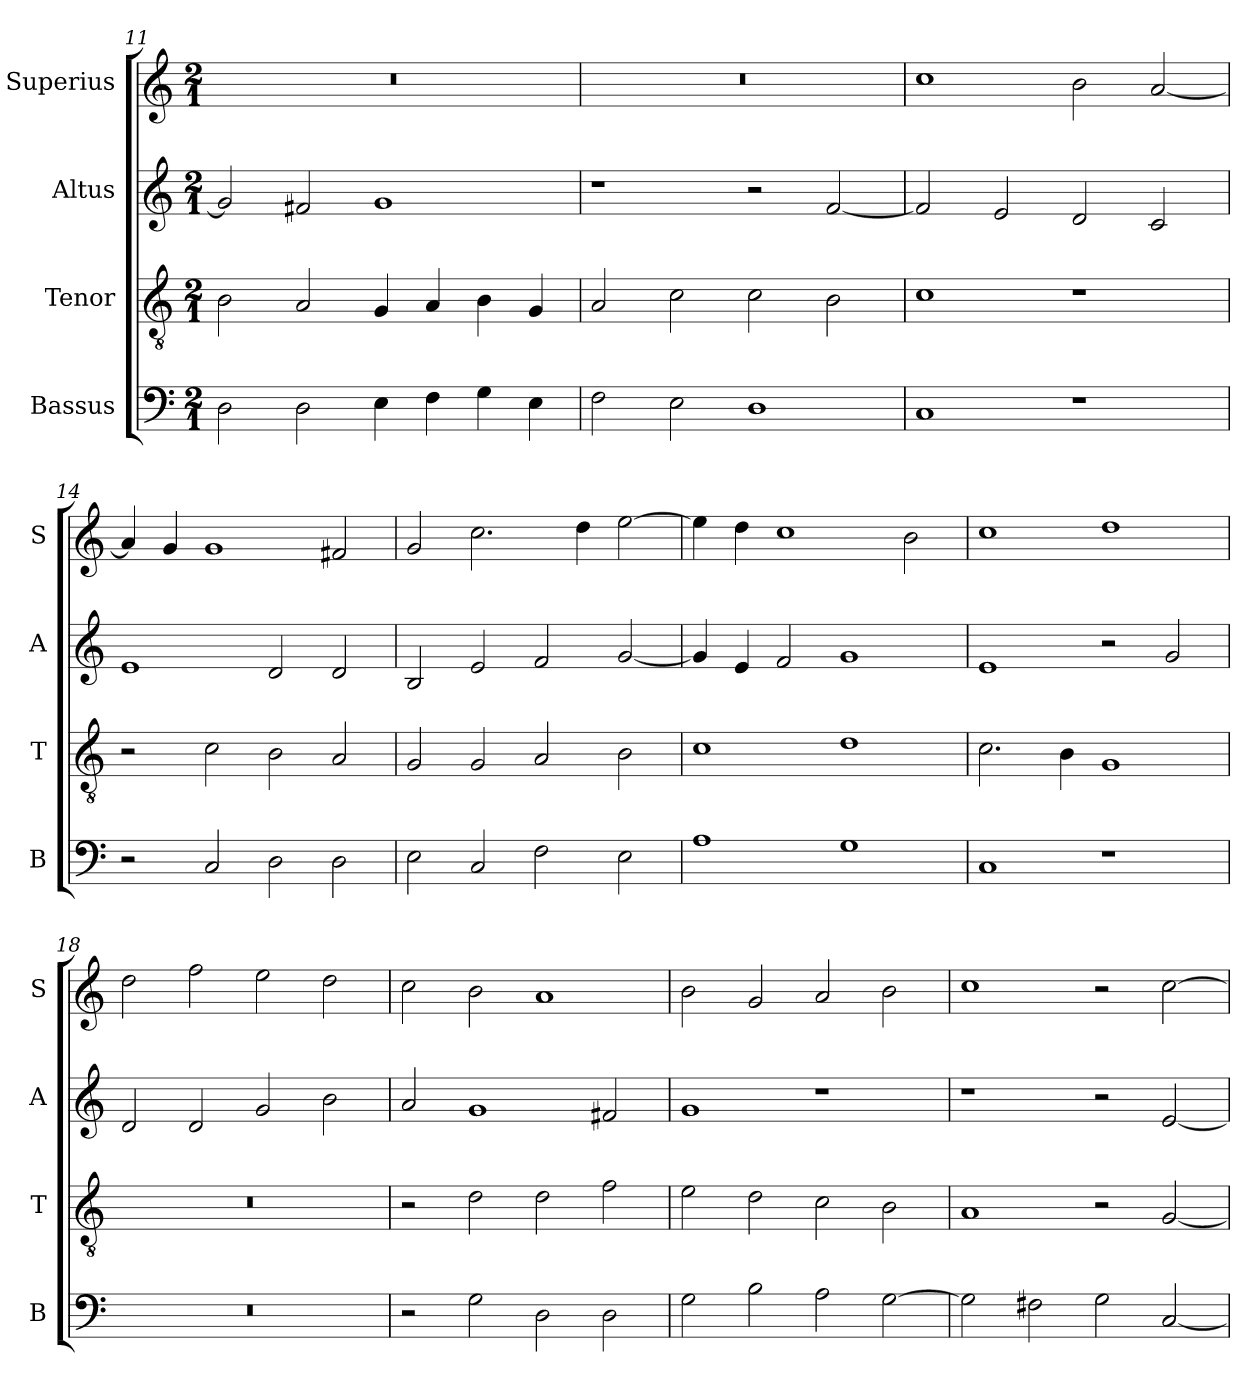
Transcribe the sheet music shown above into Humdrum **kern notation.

**kern	**kern	**kern	**kern
*part4	*part3	*part2	*part1
*staff4	*staff3	*staff2	*staff1
*I"Bassus	*I"Tenor	*I"Altus	*I"Superius
*I'B	*I'T	*I'A	*I'S
*clefF4	*clefGv2	*clefG2	*clefG2
*k[]	*k[]	*k[]	*k[]
*C:	*C:	*C:	*C:
*M2/1	*M2/1	*M2/1	*M2/1
=11	=11	=11	=11
2D	2B	2g]	0r
2D	2A	2f#X	.
4E	4G	1g	.
4F	4A	.	.
4G	4B	.	.
4E	4G	.	.
=12	=12	=12	=12
2F	2A	1r	0r
2E	2c	.	.
1D	2c	2r	.
.	2B	[2f	.
=13	=13	=13	=13
1C	1c	2f]	1cc
.	.	2e	.
1r	1r	2d	2b
.	.	2c	[2a
=14	=14	=14	=14
2r	2r	1e	4a]
.	.	.	4g
2C	2c	.	1g
2D	2B	2d	.
2D	2A	2d	2f#X
=15	=15	=15	=15
2E	2G	2B	2g
2C	2G	2e	2.cc
2F	2A	2f	.
.	.	.	4dd
2E	2B	[2g	[2ee
=16	=16	=16	=16
1A	1c	4g]	4ee]
.	.	4e	4dd
.	.	2f	1cc
1G	1d	1g	.
.	.	.	2b
=17	=17	=17	=17
1C	2.c	1e	1cc
.	4B	.	.
1r	1G	2r	1dd
.	.	2g	.
=18	=18	=18	=18
0r	0r	2d	2dd
.	.	2d	2ff
.	.	2g	2ee
.	.	2b	2dd
=19	=19	=19	=19
2r	2r	2a	2cc
2G	2d	1g	2b
2D	2d	.	1a
2D	2f	2f#X	.
=20	=20	=20	=20
2G	2e	1g	2b
2B	2d	.	2g
2A	2c	1r	2a
[2G	2B	.	2b
=21	=21	=21	=21
2G]	1A	1r	1cc
2F#X	.	.	.
2G	2r	2r	2r
[2C	[2G	[2e	[2cc
=	=	=	=
*-	*-	*-	*-
